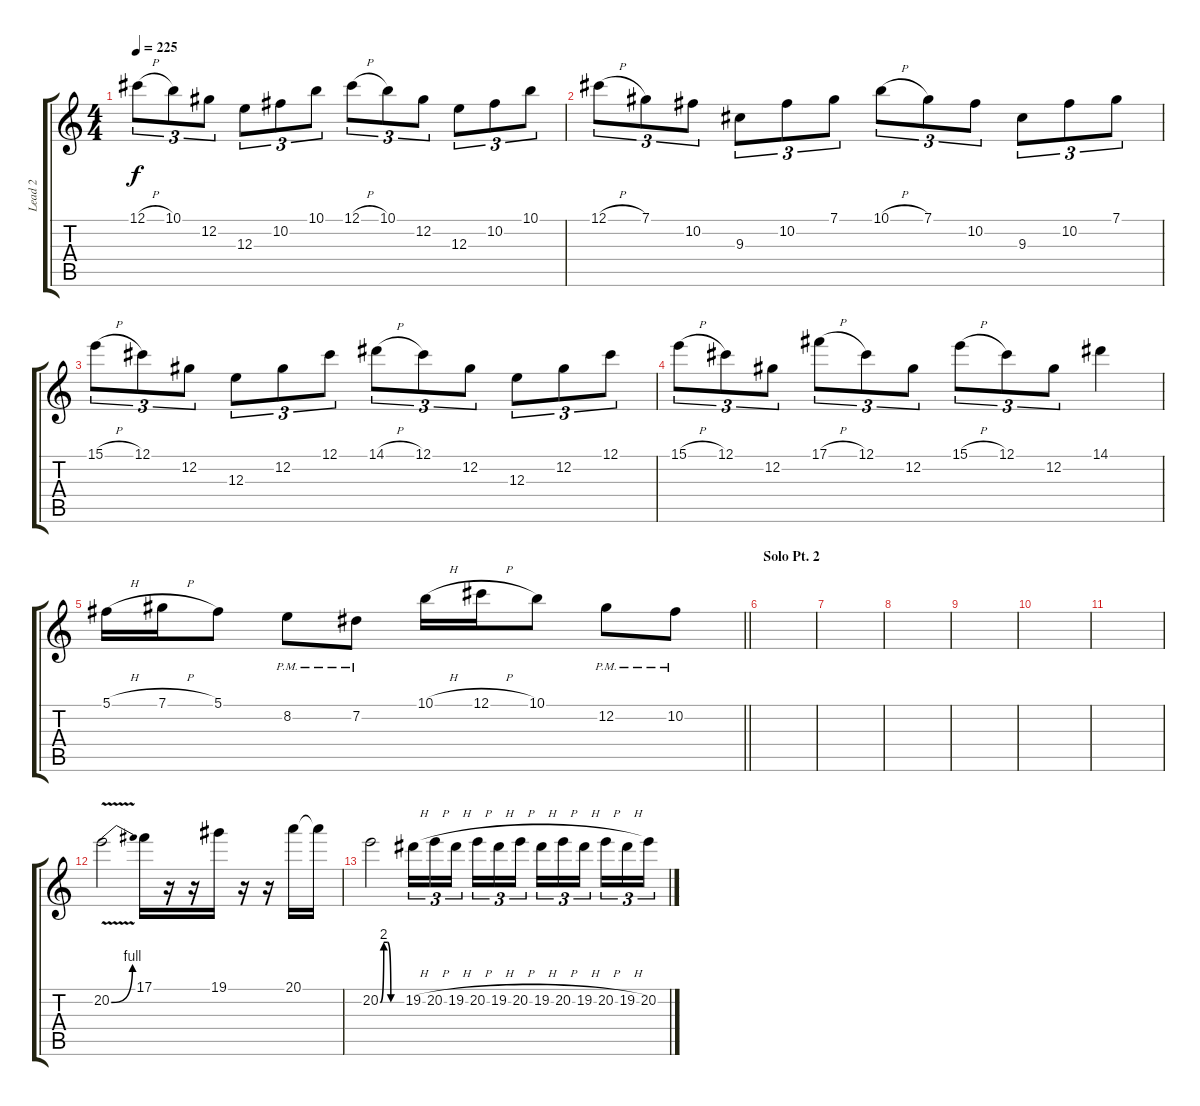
\track ("Lead 2" "Lead 2") {instrument distortionguitar}
\staff {score tabs}
\tuning (Db4 Ab3 E3 B2 Gb2 Db2) {hide}
\ts (4 4)
\tempo 225
\clef g2
\ks c
12.1{h}.8{tu (3 2) dy f} 10.1.8{tu (3 2)} 12.2.8{tu (3 2)} 12.3.8{tu (3 2)} 10.2.8{tu (3 2)} 10.1.8{tu (3 2)} 12.1{h}.8{tu (3 2)} 10.1.8{tu (3 2)} 12.2.8{tu (3 2)} 12.3.8{tu (3 2)} 10.2.8{tu (3 2)} 10.1.8{tu (3 2)} |
12.1{h}.8{tu (3 2)} 7.1.8{tu (3 2)} 10.2.8{tu (3 2)} 9.3.8{tu (3 2)} 10.2.8{tu (3 2)} 7.1.8{tu (3 2)} 10.1{h}.8{tu (3 2)} 7.1.8{tu (3 2)} 10.2.8{tu (3 2)} 9.3.8{tu (3 2)} 10.2.8{tu (3 2)} 7.1.8{tu (3 2)} |
15.1{h}.8{tu (3 2)} 12.1.8{tu (3 2)} 12.2.8{tu (3 2)} 12.3.8{tu (3 2)} 12.2.8{tu (3 2)} 12.1.8{tu (3 2)} 14.1{h}.8{tu (3 2)} 12.1.8{tu (3 2)} 12.2.8{tu (3 2)} 12.3.8{tu (3 2)} 12.2.8{tu (3 2)} 12.1.8{tu (3 2)} |
15.1{h}.8{tu (3 2)} 12.1.8{tu (3 2)} 12.2.8{tu (3 2)} 17.1{h}.8{tu (3 2)} 12.1.8{tu (3 2)} 12.2.8{tu (3 2)} 15.1{h}.8{tu (3 2)} 12.1.8{tu (3 2)} 12.2.8{tu (3 2)} 14.1.4 |
\barLineRight lightlight
5.1{h}.16 7.1{h}.16 5.1.8 8.2{pm}.8 7.2{pm}.8 10.1{h}.16 12.1{h}.16 10.1.8 12.2{pm}.8 10.2{pm}.8 |
\section ("" "Solo Pt. 2")
|
|
|
|
|
|
20.2{be (bend 0 0 60 4) v}.2 17.1.16 r.16 r.16 19.1.16 r.16 r.16 20.1.16 20.1{t}.16 |
20.2{be (custom 0 0 10 8 20 8 30 0 60 0)}.2 19.2{h}.16{tu (3 2)} 20.2{h}.16{tu (3 2)} 19.2{h}.16{tu (3 2) beam splitsecondary} 20.2{h}.16{tu (3 2)} 19.2{h}.16{tu (3 2)} 20.2{h}.16{tu (3 2)} 19.2{h}.16{tu (3 2)} 20.2{h}.16{tu (3 2)} 19.2{h}.16{tu (3 2) beam splitsecondary} 20.2{h}.16{tu (3 2)} 19.2{h}.16{tu (3 2)} 20.2.16{tu (3 2)}
